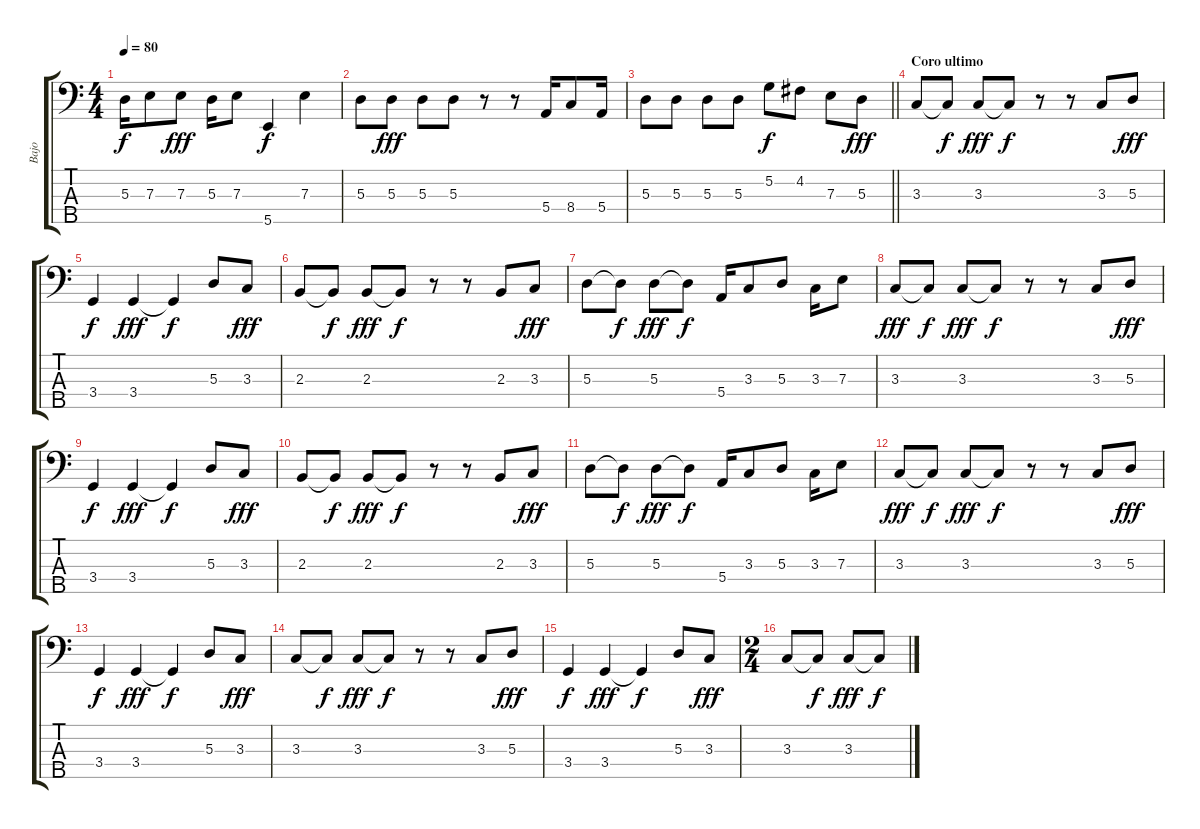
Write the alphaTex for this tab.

\track ("Bajo" "Bajo") {instrument electricbassfinger}
\staff {score tabs}
\tuning (G2 D2 A1 E1 B0) {hide}
\ts (4 4)
\tempo 80
\clef f4
\ks c
5.3.16{dy f} 7.3.8 7.3.8{dy fff} 5.3.16 7.3.8 5.5.4{dy f} 7.3.4 |
5.3.8 5.3.8{dy fff} 5.3.8 5.3.8 r.8 r.8 5.4.16 8.4.8 5.4.16 |
\barLineRight lightlight
5.3.8 5.3.8 5.3.8 5.3.8 5.2.8{dy f} 4.2.8 7.3.8 5.3.8{dy fff} |
\section ("" "Coro ultimo")
3.3.8 3.3{t}.8{dy f} 3.3.8{dy fff} 3.3{t}.8{dy f} r.8 r.8 3.3.8 5.3.8{dy fff} |
3.4.4{dy f} 3.4.4{dy fff} 3.4{t}.4{dy f} 5.3.8 3.3.8{dy fff} |
2.3.8 2.3{t}.8{dy f} 2.3.8{dy fff} 2.3{t}.8{dy f} r.8 r.8 2.3.8 3.3.8{dy fff} |
5.3.8 5.3{t}.8{dy f} 5.3.8{dy fff} 5.3{t}.8{dy f} 5.4.16 3.3.8 5.3.8 3.3.16 7.3.8 |
3.3.8{dy fff} 3.3{t}.8{dy f} 3.3.8{dy fff} 3.3{t}.8{dy f} r.8 r.8 3.3.8 5.3.8{dy fff} |
3.4.4{dy f} 3.4.4{dy fff} 3.4{t}.4{dy f} 5.3.8 3.3.8{dy fff} |
2.3.8 2.3{t}.8{dy f} 2.3.8{dy fff} 2.3{t}.8{dy f} r.8 r.8 2.3.8 3.3.8{dy fff} |
5.3.8 5.3{t}.8{dy f} 5.3.8{dy fff} 5.3{t}.8{dy f} 5.4.16 3.3.8 5.3.8 3.3.16 7.3.8 |
3.3.8{dy fff} 3.3{t}.8{dy f} 3.3.8{dy fff} 3.3{t}.8{dy f} r.8 r.8 3.3.8 5.3.8{dy fff} |
3.4.4{dy f} 3.4.4{dy fff} 3.4{t}.4{dy f} 5.3.8 3.3.8{dy fff} |
3.3.8 3.3{t}.8{dy f} 3.3.8{dy fff} 3.3{t}.8{dy f} r.8 r.8 3.3.8 5.3.8{dy fff} |
3.4.4{dy f} 3.4.4{dy fff} 3.4{t}.4{dy f} 5.3.8 3.3.8{dy fff} |
\ts (2 4)
3.3.8 3.3{t}.8{dy f} 3.3.8{dy fff} 3.3{t}.8{dy f}
